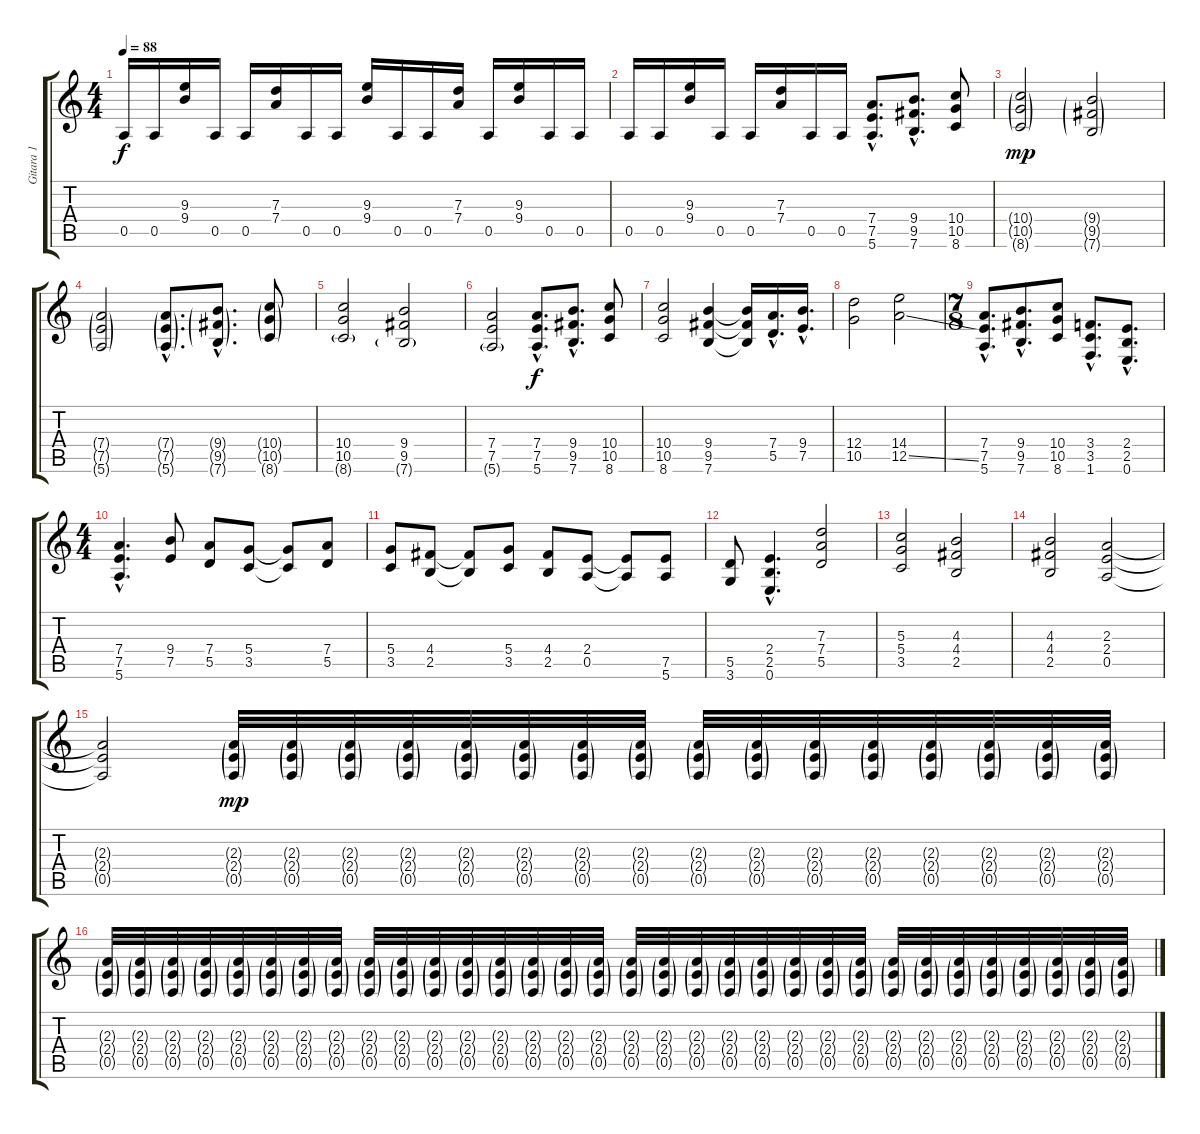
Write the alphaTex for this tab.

\track ("Gitara 1" "Gitara 1") {instrument overdrivenguitar}
\staff {score tabs}
\tuning (E4 B3 G3 D3 A2 E2) {hide}
\ts (4 4)
\tempo 88
\clef g2
\ks c
0.5.16{dy f} 0.5.16 (9.3 9.4).16 0.5.16 0.5.16 (7.3 7.4).16 0.5.16 0.5.16 (9.3 9.4).16 0.5.16 0.5.16 (7.3 7.4).16 0.5.16 (9.3 9.4).16 0.5.16 0.5.16 |
0.5.16 0.5.16 (9.3 9.4).16 0.5.16 0.5.16 (7.3 7.4).16 0.5.16 0.5.16 (7.4{hac} 7.5{hac} 5.6{hac}).8{d} (9.4{hac} 9.5{hac} 7.6{hac}).8{d} (10.4 10.5 8.6).8 |
(10.4{g} 10.5{g} 8.6{g}).2{dy mp} (9.4{g} 9.5{g} 7.6{g}).2 |
(7.4{g} 7.5{g} 5.6{g}).2 (7.4{g hac} 7.5{g hac} 5.6{g hac}).8{d} (9.4{g hac} 9.5{g hac} 7.6{g hac}).8{d} (10.4{g} 10.5{g} 8.6{g}).8 |
(10.4 10.5 8.6{g}).2 (9.4 9.5 7.6{g}).2 |
(7.4 7.5 5.6{g}).2 (7.4{hac} 7.5{hac} 5.6{hac}).8{d dy f} (9.4{hac} 9.5{hac} 7.6{hac}).8{d} (10.4 10.5 8.6).8 |
(10.4 10.5 8.6).2 (9.4 9.5 7.6).4 (9.4{t} 9.5{t} 7.6{t}).16 (7.4{hac} 5.5{hac}).16{d} (9.4{hac} 7.5{hac}).16{d} |
(12.4 10.5).2 (14.4 12.5{ss}).2 |
\ts (7 8)
(7.4{hac} 7.5{hac} 5.6{hac}).8{d} (9.4{hac} 9.5{hac} 7.6{hac}).8{d} (10.4 10.5 8.6).8 (3.4{hac} 3.5{hac} 1.6{hac}).8{d} (2.4{hac} 2.5{hac} 0.6{hac}).8{d} |
\ts (4 4)
(7.4{hac} 7.5{hac} 5.6{hac}).4{d} (9.4 7.5).8 (7.4 5.5).8 (5.4 3.5).8 (5.4{t} 3.5{t}).8 (7.4 5.5).8 |
(5.4 3.5).8 (4.4 2.5).8 (4.4{t} 2.5{t}).8 (5.4 3.5).8 (4.4 2.5).8 (2.4 0.5).8 (2.4{t} 0.5{t}).8 (7.5 5.6).8 |
(5.5 3.6).8 (2.4{hac} 2.5{hac} 0.6{hac}).4{d} (7.3 7.4 5.5).2 |
(5.3 5.4 3.5).2 (4.3 4.4 2.5).2 |
(4.3 4.4 2.5).2 (2.3 2.4 0.5).2 |
(2.3{t} 2.4{t} 0.5{t}).2 (2.3{g} 2.4{g} 0.5{g}).32{dy mp} (2.3{g} 2.4{g} 0.5{g}).32 (2.3{g} 2.4{g} 0.5{g}).32 (2.3{g} 2.4{g} 0.5{g}).32 (2.3{g} 2.4{g} 0.5{g}).32 (2.3{g} 2.4{g} 0.5{g}).32 (2.3{g} 2.4{g} 0.5{g}).32 (2.3{g} 2.4{g} 0.5{g}).32 (2.3{g} 2.4{g} 0.5{g}).32 (2.3{g} 2.4{g} 0.5{g}).32 (2.3{g} 2.4{g} 0.5{g}).32 (2.3{g} 2.4{g} 0.5{g}).32 (2.3{g} 2.4{g} 0.5{g}).32 (2.3{g} 2.4{g} 0.5{g}).32 (2.3{g} 2.4{g} 0.5{g}).32 (2.3{g} 2.4{g} 0.5{g}).32 |
(2.3{g} 2.4{g} 0.5{g}).32 (2.3{g} 2.4{g} 0.5{g}).32 (2.3{g} 2.4{g} 0.5{g}).32 (2.3{g} 2.4{g} 0.5{g}).32 (2.3{g} 2.4{g} 0.5{g}).32 (2.3{g} 2.4{g} 0.5{g}).32 (2.3{g} 2.4{g} 0.5{g}).32 (2.3{g} 2.4{g} 0.5{g}).32 (2.3{g} 2.4{g} 0.5{g}).32 (2.3{g} 2.4{g} 0.5{g}).32 (2.3{g} 2.4{g} 0.5{g}).32 (2.3{g} 2.4{g} 0.5{g}).32 (2.3{g} 2.4{g} 0.5{g}).32 (2.3{g} 2.4{g} 0.5{g}).32 (2.3{g} 2.4{g} 0.5{g}).32 (2.3{g} 2.4{g} 0.5{g}).32 (2.3{g} 2.4{g} 0.5{g}).32 (2.3{g} 2.4{g} 0.5{g}).32 (2.3{g} 2.4{g} 0.5{g}).32 (2.3{g} 2.4{g} 0.5{g}).32 (2.3{g} 2.4{g} 0.5{g}).32 (2.3{g} 2.4{g} 0.5{g}).32 (2.3{g} 2.4{g} 0.5{g}).32 (2.3{g} 2.4{g} 0.5{g}).32 (2.3{g} 2.4{g} 0.5{g}).32 (2.3{g} 2.4{g} 0.5{g}).32 (2.3{g} 2.4{g} 0.5{g}).32 (2.3{g} 2.4{g} 0.5{g}).32 (2.3{g} 2.4{g} 0.5{g}).32 (2.3{g} 2.4{g} 0.5{g}).32 (2.3{g} 2.4{g} 0.5{g}).32 (2.3{g} 2.4{g} 0.5{g}).32
